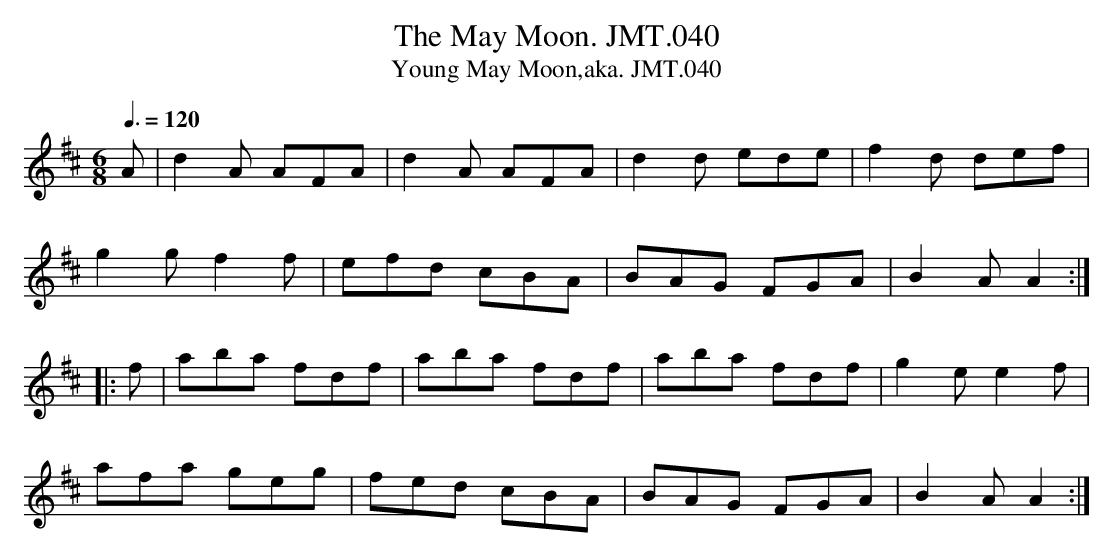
X:1
T:May Moon. JMT.040, The
T:Young May Moon,aka. JMT.040
M:6/8
L:1/8
Q:3/8=120
K:D
A|d2A AFA|d2A AFA|d2d ede|f2d def|
g2g f2f|efd cBA|BAG FGA|B2A A2:|
|:f|aba fdf|aba fdf|aba fdf|g2e e2f|
afa geg|fed cBA|BAG FGA|B2A A2:|
